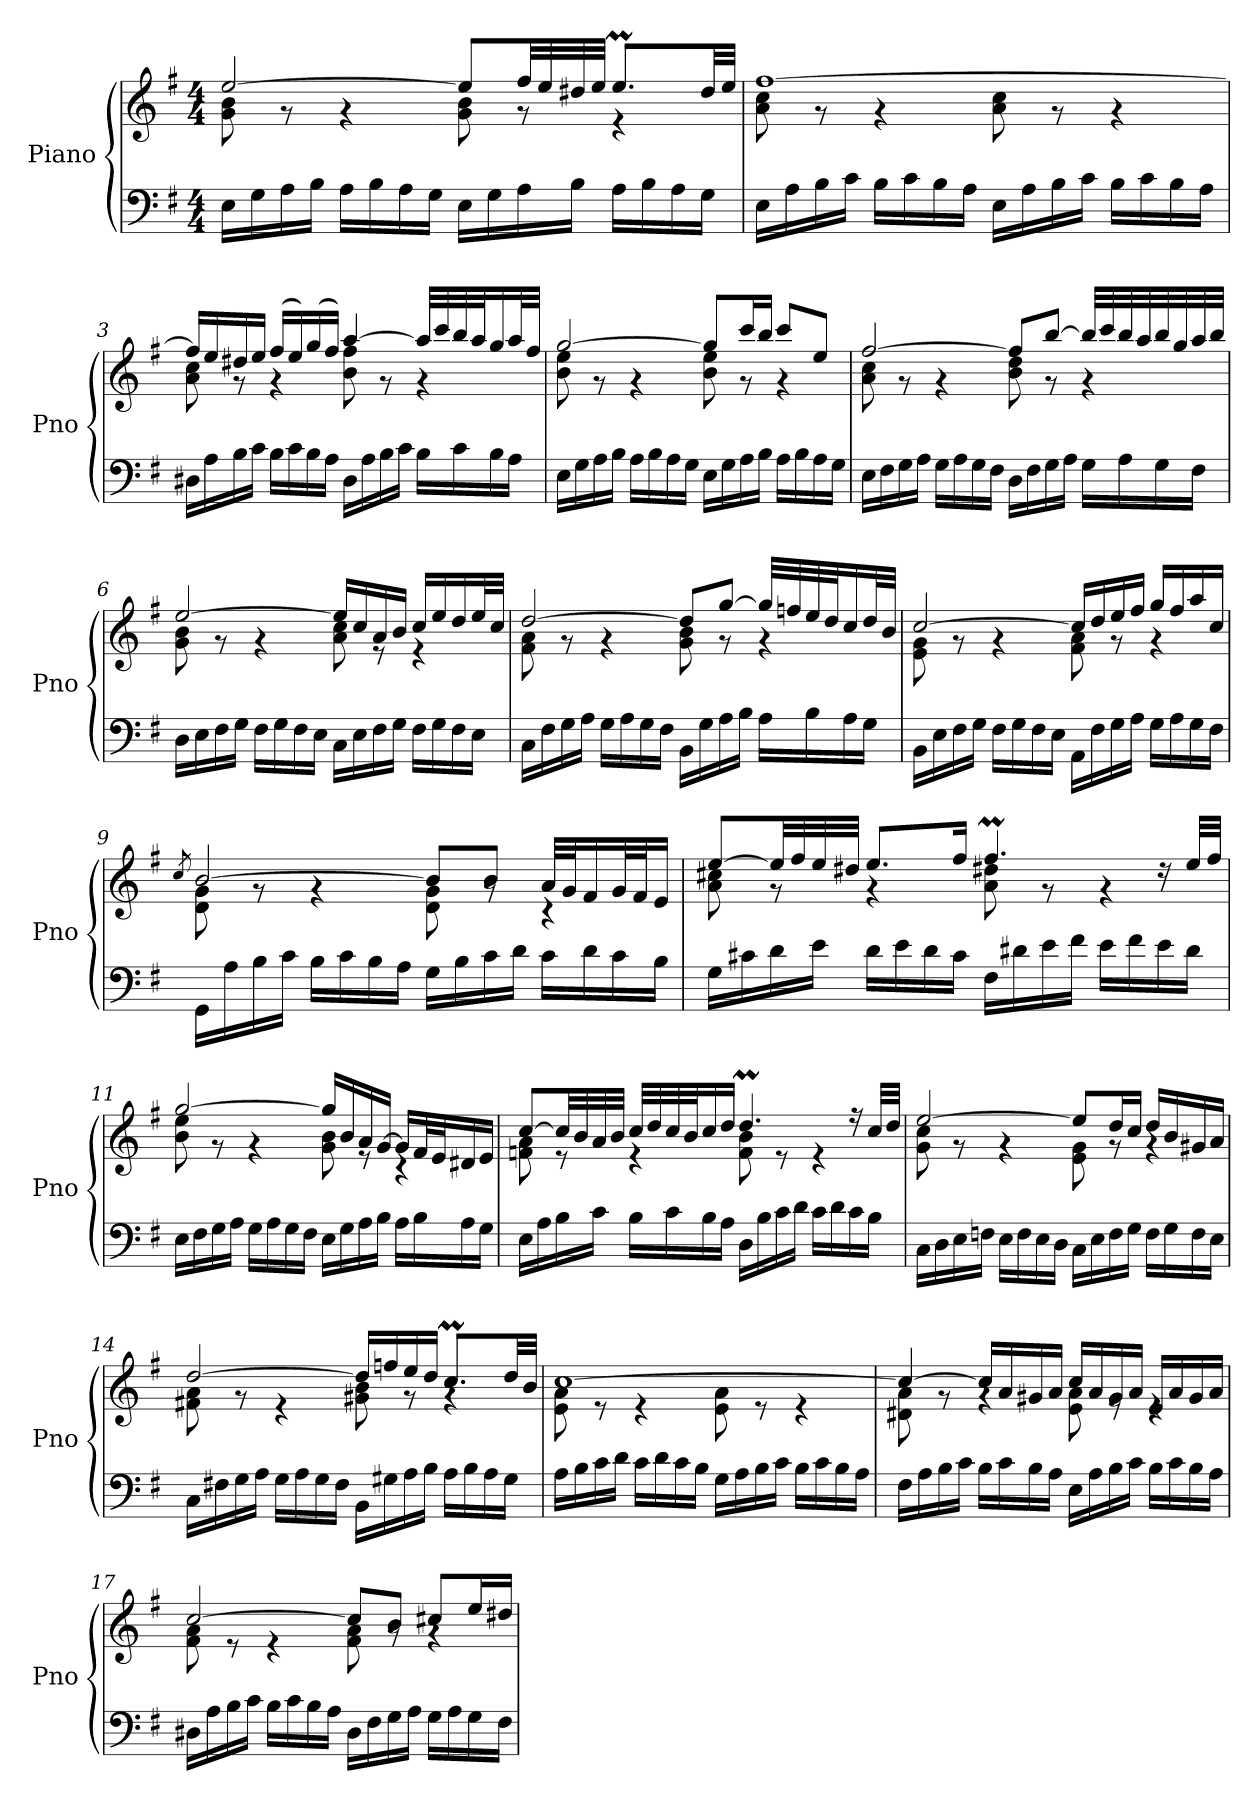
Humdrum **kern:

**kern	**kern
*part1	*part1
*staff2	*staff1
*I"Piano	*
*I'Pno	*
*clefF4	*clefG2
*k[f#]	*k[f#]
*M4/4	*M4/4
*MM69	*MM69
=1	=1
*	*^
16E\LL	[2ee/	8g\ 8b\
16G\	.	.
16A\	.	8r
16B\JJ	.	.
16A\LL	.	4r
16B\	.	.
16A\	.	.
16G\JJ	.	.
16E\LL	8ee/L]	8g\ 8b\
16G\	.	.
16A\	32ff#/LL	8r
.	32ee/	.
16B\JJ	32dd#X/	.
.	32ee/JJJ	.
16A\LL	8.eeM/L	4r
16B\	.	.
16A\	.	.
16G\JJ	32dd#/LL	.
.	32ee/JJJ	.
=2	=2	=2
16E\LL	[1ff#	8a\ 8cc\
16A\	.	.
16B\	.	8r
16c\JJ	.	.
16B\LL	.	4r
16c\	.	.
16B\	.	.
16A\JJ	.	.
16E\LL	.	8a\ 8cc\
16A\	.	.
16B\	.	8r
16c\JJ	.	.
16B\LL	.	4r
16c\	.	.
16B\	.	.
16A\JJ	.	.
!!LO:LB:g=z	!!
=3	=3	=3
16D#X\LL	16ff#/LL]	8a\ 8cc\
16A\	16ee/	.
16B\	16dd#X/	8r
16c\JJ	16ee/JJ	.
16B\LL	(<16ff#/LL	4r
16c\	16ee/)	.
16B\	(<16gg/	.
16A\JJ	16ff#/JJ)	.
16D#\LL	[4aa/	8b\ 8ff#\
16A\	.	.
16B\	.	8r
16c\JJ	.	.
16B\LL	32aa/LLL]	4r
.	32ccc/	.
16c\	32bb/	.
.	32aa/J	.
16B\	16gg/	.
16A\JJ	32aa/L	.
.	32ff#/JJJ	.
=4	=4	=4
16E\LL	[2gg/	8b\ 8ee\
16G\	.	.
16A\	.	8r
16B\JJ	.	.
16A\LL	.	4r
16B\	.	.
16A\	.	.
16G\JJ	.	.
16E\LL	8gg/L]	8b\ 8ee\
16G\	.	.
16A\	16ccc/L	8r
16B\JJ	16bb/JJ	.
16A\LL	8ccc/L	4r
16B\	.	.
16A\	8ee/J	.
16G\JJ	.	.
!!LO:LB:g=z	!!
=5	=5	=5
16E\LL	[2ff#/	8a\ 8cc\
16F#\	.	.
16G\	.	8r
16A\JJ	.	.
16G\LL	.	4r
16A\	.	.
16G\	.	.
16F#\JJ	.	.
16D\LL	8ff#/L]	8b\ 8dd\
16F#\	.	.
16G\	[8bb/J	8r
16A\JJ	.	.
16G\LL	32bb/LLL]	4r
.	32ccc/	.
16A\	32bb/	.
.	32aa/	.
16G\	32bb/	.
.	32gg/	.
16F#\JJ	32aa/	.
.	32bb/JJJ	.
=6	=6	=6
16D\LL	[2ee/	8g\ 8b\
16E\	.	.
16F#\	.	8r
16G\JJ	.	.
16F#\LL	.	4r
16G\	.	.
16F#\	.	.
16E\JJ	.	.
16C\LL	16ee/LL]	8a\ 8cc\
16E\	16cc/	.
16F#\	16a/	8re
16G\JJ	16b/JJ	.
16F#\LL	16cc/LL	4re
16G\	16ee/	.
16F#\	16dd/	.
16E\JJ	32ee/L	.
.	32cc/JJJ	.
!!LO:LB:g=z	!!
=7	=7	=7
16C\LL	[2dd/	8f#\ 8a\
16F#\	.	.
16G\	.	8rg
16A\JJ	.	.
16G\LL	.	4rg
16A\	.	.
16G\	.	.
16F#\JJ	.	.
16BB\LL	8dd/L]	8g\ 8b\
16G\	.	.
16A\	[8gg/J	8rg
16B\JJ	.	.
16A\LL	32gg/LLL]	4rg
.	32ffn/	.
16B\	32ee/	.
.	32dd/J	.
16A\	16cc/	.
16G\JJ	32dd/L	.
.	32b/JJJ	.
=8	=8	=8
16BB\LL	[2cc/	8e\ 8g\
16E\	.	.
16F#\	.	8rg
16G\JJ	.	.
16F#\LL	.	4rg
16G\	.	.
16F#\	.	.
16E\JJ	.	.
16AA\LL	16cc/LL]	8f#\ 8a\
16F#\	16dd/	.
16G\	16ee/	8rg
16A\JJ	16ff#/JJ	.
16G\LL	16gg/LL	4rg
16A\	16ff#/	.
16G\	16aa/	.
16F#\JJ	16cc/JJ	.
=9	=9	=9
.	8qcc/	.
16GG\LL	[2b/	8d\ 8g\
16A\	.	.
16B\	.	8rg
16c\JJ	.	.
16B\LL	.	4rg
16c\	.	.
16B\	.	.
16A\JJ	.	.
16G\LL	8b/L]	8d\ 8g\
16B\	.	.
16c\	8b/J	8rg
16d\JJ	.	.
16c\LL	32a/LLL	4rc
.	32g/J	.
16d\	16f#/	.
16c\	32g/L	.
.	32f#/J	.
16B\JJ	16e/JJ	.
!!LO:PB:g=z	!!
=10	=10	=10
16G\LL	[8ee/L	8a\ 8cc#X\
16c#X\	.	.
16d\	32ee/LL]	8rg
.	32ff#/	.
16e\JJ	32ee/	.
.	32dd#X/JJJ	.
16d\LL	8.ee/L	4rg
16e\	.	.
16d\	.	.
16c#\JJ	16ff#/Jk	.
16F#\LL	4.ff#m/	8a\ 8dd#X\
16d#X\	.	.
16e\	.	8rg
16f#\JJ	.	.
16e\LL	.	4rg
16f#\	.	.
16e\	16rdd	.
16d#\JJ	32ee/LLL	.
.	32ff#/JJJ	.
=11	=11	=11
16E\LL	[2gg/	8b\ 8ee\
16F#\	.	.
16G\	.	8r
16A\JJ	.	.
16G\LL	.	4r
16A\	.	.
16G\	.	.
16F#\JJ	.	.
16E\LL	16gg/LL]	8g\ 8b\
16G\	16b/	.
16A\	16a/	8re
16B\JJ	[16g/JJ	.
16A\LL	16g/LL]	4rc
16B\	32f#/L	.
.	32e/J	.
16A\	16d#X/	.
16G\JJ	16e/JJ	.
!!LO:LB:g=z	!!
=12	=12	=12
16E\LL	[8cc/L	8fn\ 8a\
16A\	.	.
16B\	32cc/LL]	8re
.	32b/	.
16c\JJ	32a/	.
.	32b/JJJ	.
16B\LL	32cc/LLL	4re
.	32dd/	.
16c\	32cc/	.
.	32b/J	.
16B\	16cc/	.
16A\JJ	16dd/JJ	.
16D\LL	4.ddM/	8f\ 8b\
16B\	.	.
16c\	.	8re
16d\JJ	.	.
16c\LL	.	4re
16d\	.	.
16c\	16r	.
16B\JJ	32cc/LLL	.
.	32dd/JJJ	.
=13	=13	=13
16C\LL	[2ee/	8g\ 8cc\
16D\	.	.
16E\	.	8r
16Fn\JJ	.	.
16E\LL	.	4r
16F\	.	.
16E\	.	.
16D\JJ	.	.
16C\LL	8ee/L]	8e\ 8g\
16E\	.	.
16F\	16dd/L	8rg
16G\JJ	16cc/JJ	.
16F\LL	16dd/LL	4rg
16G\	16b/	.
16F\	16g#X/	.
16E\JJ	16a/JJ	.
!!LO:LB:g=z	!!
=14	=14	=14
16C\LL	[2dd/	8f#X\ 8a\
16F#X\	.	.
16G\	.	8r
16A\JJ	.	.
16G\LL	.	4r
16A\	.	.
16G\	.	.
16F#\JJ	.	.
16BB\LL	16dd/LL]	8g#X\ 8b\
16G#X\	16ffn/	.
16A\	16ee/	8rg
16B\JJ	16dd/JJ	.
16A\LL	8.ccM/L	4rg
16B\	.	.
16A\	.	.
16G#\JJ	32dd/LL	.
.	32b/JJJ	.
=15	=15	=15
16A\LL	[1cc	8e\ 8a\
16B\	.	.
16c\	.	8r
16d\JJ	.	.
16c\LL	.	4r
16d\	.	.
16c\	.	.
16B\JJ	.	.
16G\LL	.	8e\ 8a\
16A\	.	.
16B\	.	8r
16c\JJ	.	.
16B\LL	.	4r
16c\	.	.
16B\	.	.
16A\JJ	.	.
=16	=16	=16
16F#\LL	4cc/_	8d#X\ 8a\
16A\	.	.
16B\	.	8rg
16c\JJ	.	.
16B\LL	16cc/LL]	4rg
16c\	16a/	.
16B\	16g#X/	.
16A\JJ	16a/JJ	.
16E\LL	16cc/LL	8e\ 8a\
16A\	16a/	.
16B\	16g#/	8re
16c\JJ	16a/JJ	.
16B\LL	16e/LL	4re
16c\	16a/	.
16B\	16g#/	.
16A\JJ	16a/JJ	.
!!LO:LB:g=z	!!
=17	=17	=17
16D#X\LL	[2cc/	8f#\ 8a\
16A\	.	.
16B\	.	8r
16c\JJ	.	.
16B\LL	.	4r
16c\	.	.
16B\	.	.
16A\JJ	.	.
16D#\LL	8cc/L]	8f#\ 8a\
16F#\	.	.
16G\	8b/J	8rg
16A\JJ	.	.
16G\LL	8cc#X/L	4rg
16A\	.	.
16G\	16ee/L	.
16F#\JJ	16dd#X/JJ	.
*	*v	*v
=	=
*-	*-
